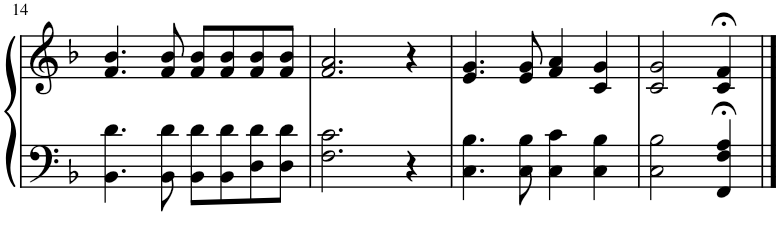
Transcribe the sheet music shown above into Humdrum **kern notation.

**kern	**kern
*part1	*part1
*staff2	*staff1
*I"Piano	*
*I'Pno.	*
!!LO:PB:g=z
*clefF4	*clefG2
*k[b-]	*k[b-]
*M4/4	*M4/4
=14	=14
4.BB-\ 4.d\	4.f/ 4.b-/
8BB-\ 8d\	8f/ 8b-/
8BB-\ 8d\L	8f/ 8b-/L
8BB-\ 8d\	8f/ 8b-/
8D\ 8d\	8f/ 8b-/
8D\ 8d\J	8f/ 8b-/J
=15	=15
2.F\ 2.c\	2.f/ 2.a/
4r	4r
=16	=16
4.C\ 4.B-\	4.e/ 4.g/
8C\ 8B-\	8e/ 8g/
4C\ 4c\	4f/ 4a/
4C\ 4B-\	4c/ 4g/
=17	=17
2C\ 2B-\	2c/ 2g/
4FF/;< 4F/;< 4A/;<	4c/;< 4f/;<
==	==
*-	*-
